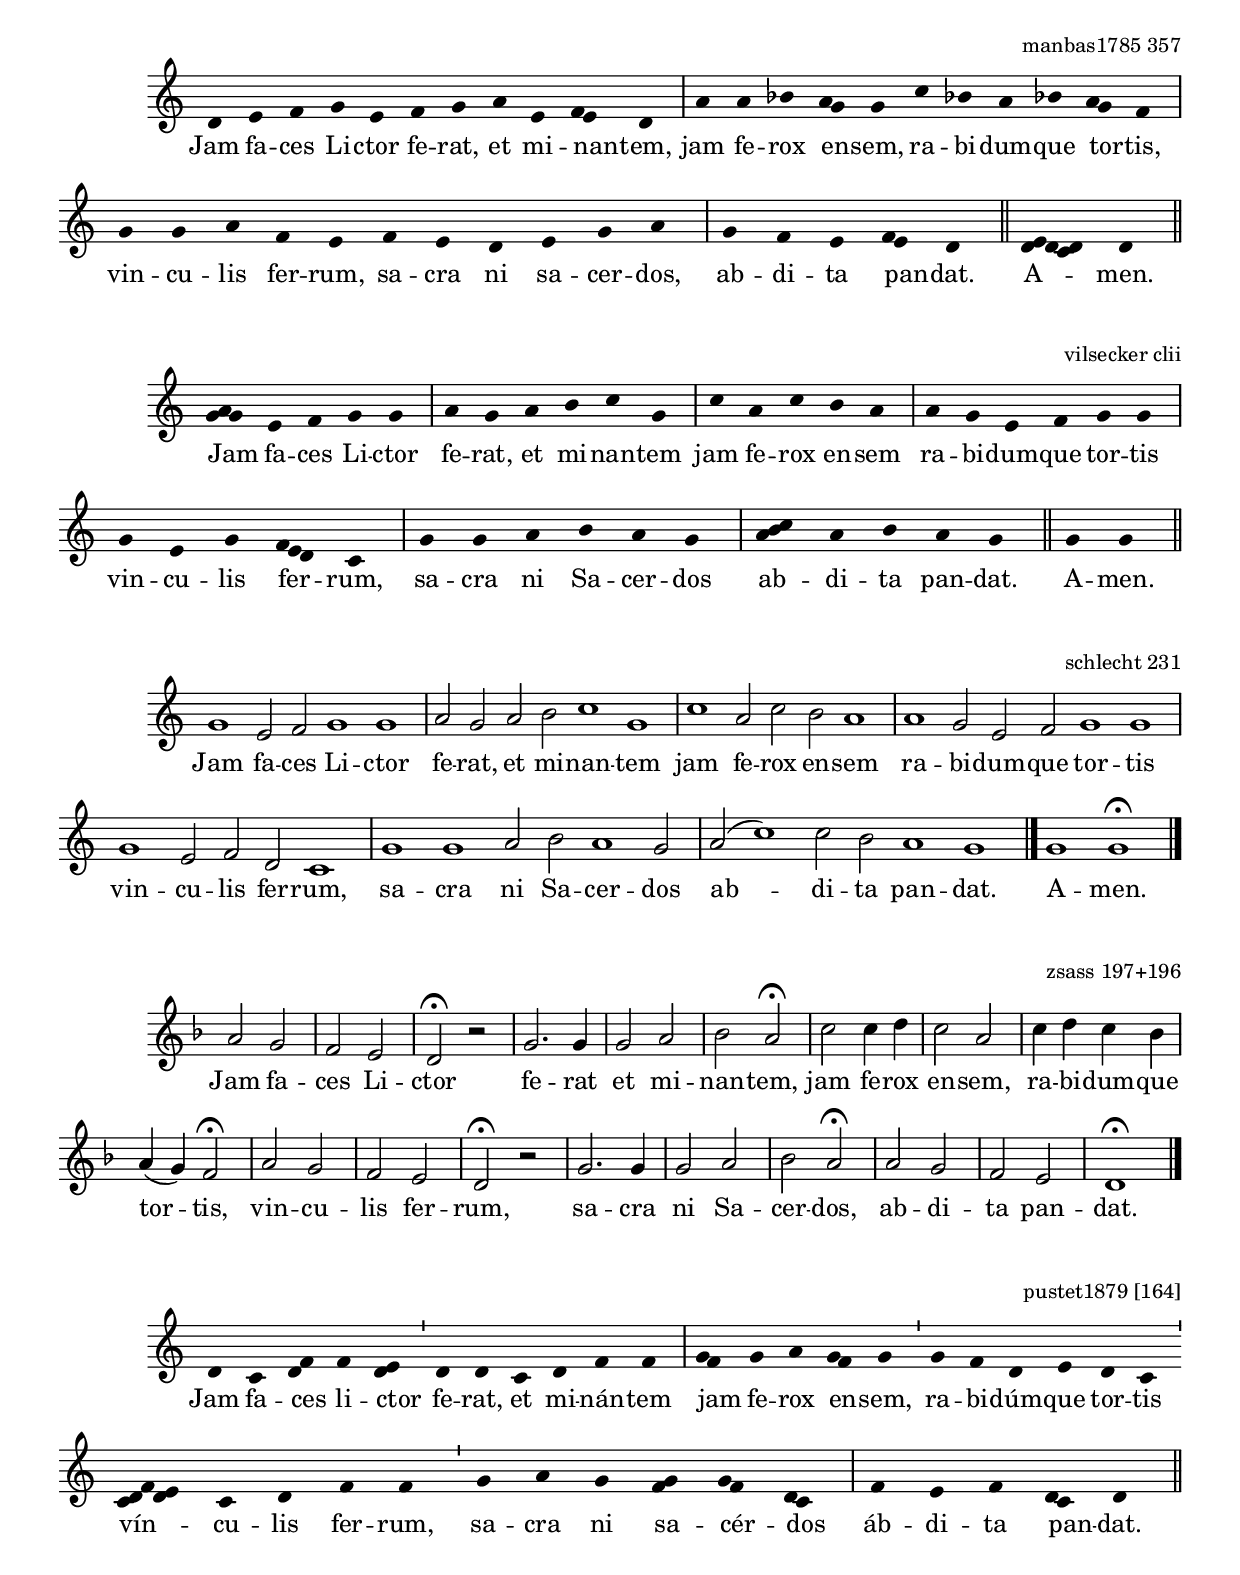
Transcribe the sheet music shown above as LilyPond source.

\version "2.19.32"

\include "../lib/synopsis.ily"

\score {
  \transpose c c' {
    \plainchant
    d4 e f g e f g a e \melisma { f e } d \bar "|"
    a a bes \melisma { a g } g c' bes a bes \melisma { a g } f \bar "|"
    g g a f e f e d e g a \bar "|"
    g f e \melisma { f e } d \bar "||"
    \melisma { d e d c d } d \bar "||"
  }
  \addlyrics {
    Jam fa -- ces Li -- ctor fe -- rat, et mi -- nan -- tem,
    jam fe -- rox en -- sem, ra -- bi -- dum -- que tor -- tis,
    vin -- cu -- lis fer -- rum, sa -- cra ni sa -- cer -- dos,
    ab -- di -- ta pan -- dat.
    A -- men.
  }
  \header {
    quid = "hymnus"
    fontes = "manbas1785 357"
  }
}

\score {
  \transpose c c' {
    \plainchant
    \melisma { g4 a g } e f g g \bar "|" a g a b c' g \bar "|"
    c' a c' b a \bar "|" a g e f g g \bar "|"
    g e g \melisma { f e d } c \bar "|" g g a b a g \bar "|"
    \melisma { a b c' } a b a g \bar "||"
    g g \bar "||"
  }
  \addlyrics {
    Jam fa -- ces Li -- ctor fe -- rat, et mi -- nan -- tem
    jam fe -- rox en -- sem ra -- bi -- dum -- que tor -- tis
    vin -- cu -- lis fer -- rum, sa -- cra ni Sa -- cer -- dos
    ab -- di -- ta pan -- dat.
    A -- men.
  }
  \header {
    quid = "hymnus"
    fontes = "vilsecker clii"
  }
}

\score {
  \relative c'' {
    % \clef "soprano"
    \cadenzaOn
    g1 e2 f g1 g \bar "|" a2 g a b c1 g \bar "|"
    c a2 c b a1 \bar "|" a g2 e f g1 g \bar "|"
    g e2 f d c1 \bar "|" g' g a2 b a1 g2 \bar "|"
    a( c1) c2 b a1 g \bar "|."
    g g-\fermata \bar "|."
  }
  \addlyrics {
    Jam fa -- ces Li -- ctor fe -- rat, et mi -- nan -- tem
    jam fe -- rox en -- sem ra -- bi -- dum -- que tor -- tis
    vin -- cu -- lis fer -- rum, sa -- cra ni Sa -- cer -- dos
    ab -- di -- ta pan -- dat.
    A -- men.
  }
  \header {
    quid = "hymnus"
    fontes = "schlecht 231"
  }
}

\score {
  \relative c'' {
    \key f \major
    \time 2/2
    a2 g f e d\fermata r g2. g4 g2 a bes a\fermata
    c2 c4 d c2 a c4 d c bes a( g) f2\fermata
    a2 g f e d\fermata r g2. g4 g2 a bes a\fermata
    a g f e d1\fermata \bar "|."
  }
  \addlyrics {
    Jam fa -- ces Li -- ctor fe -- rat et mi -- nan -- tem,
    jam fe -- rox en -- sem, ra -- bi -- dum -- que tor -- tis,
    vin -- cu -- lis fer -- rum, sa -- cra ni Sa -- cer -- dos,
    ab -- di -- ta pan -- dat.
  }
  \header {
    quid = "hymnus"
    fontes = "zsass 197+196"
  }
}

\score {
  \transpose c c' {
    \plainchant
    d4 c \melisma { d f } f \melisma { d e } \bar "'" d d c d f f \bar "|"
    \melisma { g f } g a \melisma { g f } g \bar "'" g f d e d c \bar "'"
    \melisma { c d f d e } c d f f \bar "'" g a g \melisma { f g } \melisma { g f } \melisma { d c } \bar "|"
    f e f \melisma { d c } d \bar "||"
  }
  \addlyrics {
    Jam fa -- ces li -- ctor fe -- rat, et mi -- nán -- tem
    jam fe -- rox en -- sem, ra -- bi -- dúm -- que tor -- tis
    vín -- cu -- lis fer -- rum, sa -- cra ni sa -- cér -- dos
    áb -- di -- ta pan -- dat.
  }
  \header {
    quid = "hymnus"
    fontes = "pustet1879 [164]"
  }
}

%{
\score {
  \transpose c c' {
    \plainchant

  }
  \addlyrics {

  }
  \header {
    fontes = ""
  }
}
%}